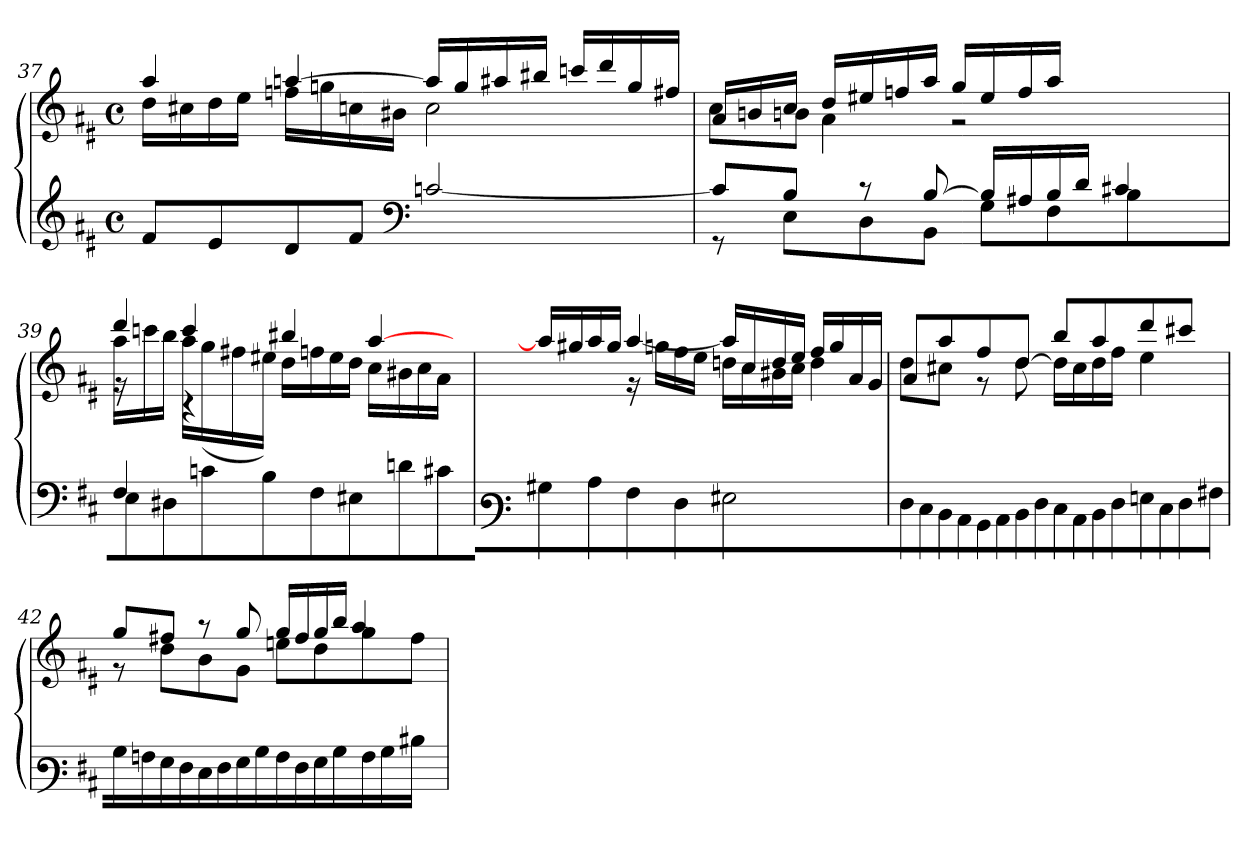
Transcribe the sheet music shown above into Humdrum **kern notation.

**kern	**kern
*part1	*part1
*staff2	*staff1
!!LO:LB:g=z
*clefG3	*clefG3
*k[f#c#]	*k[f#c#]
*M4/4	*M4/4
*met(c)	*met(c)
=37	=37
*	*^
8d/L	4ff#/	16b\LL
.	.	16a#X\
8c#/	.	16b\
.	.	16cc#\JJ
8B/	[>4ffn/	16ddn\LL
.	.	16een\
8d/J	.	16an\
.	.	16g#X\JJ
*clefF4	*	*
[>2cn/	16ff/LL]	2a\
.	16ee/	.
.	16ff#X/	.
.	16gg#X/JJ	.
.	16aan/LL	.
.	16bb/	.
.	16ee/	.
.	16dd#X/JJ	.
=38	=38	=38
*^	*	*^
8c/L]	8rGG	16f#/	8a\L	8.ryy
.	.	16gn/	.	.
8B/J	8E\L	16a/JJ	8gn\J	.
.	.	16b/LL	.	4f#\
8rc	8D\	16cc#X/	16ryy	.
.	.	16ddn/	2ryy	.
[>8B/	8BB\J	16ff#/JJ	.	.
.	.	16ee/LL	.	2re
16B/LL]	8G\L	16cc#/	.	.
16A#X/	.	16dd/	.	.
16B/	8F#\	16ff#/JJ	.	.
16d/JJ	.	16ryy	.	.
4c#/	8B\	4ryy	.	.
.	.	.	8.ryy	.
.	8ryy	.	.	.
.	.	.	.	16ryy
=39	=39	=39	=39	=39
*	*	*	*	*^
4F#/	8E\L	4bb/	16ff#\LL	16rd	8.ryy
.	.	.	16aan\	8ryy	.
.	8D#X\	.	16gg\JJ	.	.
.	.	.	16ff#\LL	4aa/	4rG
2.ryy	8cn\	16ryy	(<16ee\	.	.
.	.	2ryy	16dd#X\	.	.
.	8B\J	.	16cc#X\JJ)	.	.
.	.	.	16b\LL	4gg#X/	16ryy
.	8F#\L	.	16ddn\	.	2ryy
.	.	.	16cc#\	.	.
.	8E#X\	.	16b\JJ	.	.
.	.	.	16a\LL	[>4ff#/	.
.	8dn\	.	16g#X\	.	.
.	.	8.ryy	16a\	.	.
.	8c#X\J	.	16f#\JJ	.	.
.	.	.	16ryy	16ryy	.
*v	*v	*	*	*	*
*	*v	*v	*v	*v
!!LO:LB:g=z
=40	=40
*clefF3	*
*	*^
8B#X\L	4ryy	16ff#/LL]
.	.	16ee#X/
8c#\	.	16ff#/
.	.	16ee#/JJ
8A\	16rd	[>4ff#/
.	16een\LL	.
8F#\J	16dd\	.
.	16cc#\JJ	.
2G#X\	16bn\LL	16ff#/LL]
.	16a\	16a/
.	16g#\	16b/
.	16a\JJ	16cc#/JJ
.	4b\	16dd/LL
.	.	16ee/
.	.	16f#/
.	.	16e/JJ
=41	=41	=41
16F#\LL	8b\L	8f#/L
16E\	.	.
16D\	8a#X\J	8ff#/
16C#\JJ	.	.
16BB\LL	8re	8dd/
16C#\	.	.
16D\	[<8b\	8b/J
16F#\JJ	.	.
16E\LL	16b\LL]	8gg/L
16C#\	16a#\	.
16D\	16b\	8ff#/
16F#\JJ	16dd\JJ	.
16Gn\LL	4cc#\	8bb/
16E\	.	.
16F#\	.	8aa#X/J
16A#X\JJ	.	.
=42	=42	=42
16B\LL	8re	8ee/L
16An\	.	.
16G\	8b\L	8dd#X/J
16F#\JJ	.	.
16E\LL	8g\	8rff
16F#\	.	.
16G\	8e\J	8ee/
16B\JJ	.	.
16A\LL	8ccn\L	16ee/LL
16F#\	.	16dd#/
16G\	8b\	16ee/
16B\JJ	.	16gg/JJ
16A\	8ee\	4ff#/
16B\	.	.
16d#X\JJ	8dd#\J	.
16ryy	.	.
*	*v	*v
=	=
*-	*-
